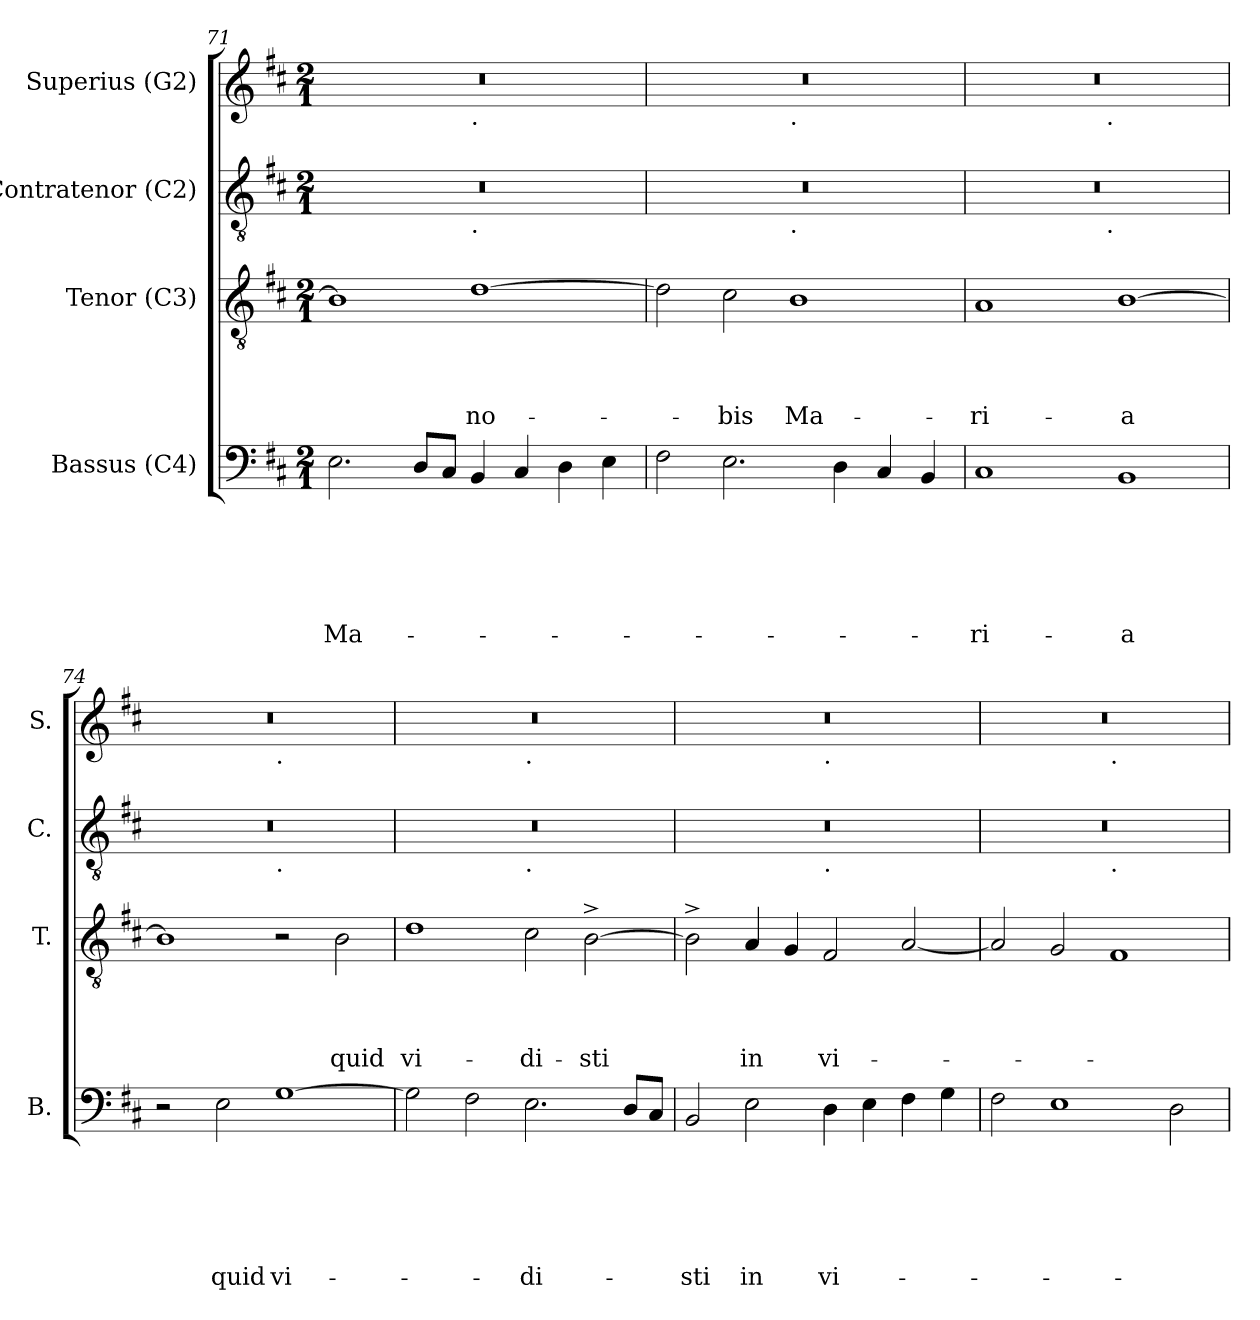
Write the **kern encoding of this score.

**kern	**text	**text	**text	**text	**text	**text	**kern	**text	**text	**text	**text	**kern	**kern
*part4	*part4	*part4	*part4	*part4	*part4	*part4	*part3	*part3	*part3	*part3	*part3	*part2	*part1
*staff4	*staff4	*staff4	*staff4	*staff4	*staff4	*staff4	*staff3	*staff3	*staff3	*staff3	*staff3	*staff2	*staff1
*I"Bassus (C4)	*	*	*	*	*	*	*I"Tenor (C3)	*	*	*	*	*I"Contratenor (C2)	*I"Superius (G2)
*I'B.	*	*	*	*	*	*	*I'T.	*	*	*	*	*I'C.	*I'S.
*clefF4	*	*	*	*	*	*	*clefGv2	*	*	*	*	*clefGv2	*clefG2
*k[f#c#]	*	*	*	*	*	*	*k[f#c#]	*	*	*	*	*k[f#c#]	*k[f#c#]
*D:	*	*	*	*	*	*	*D:	*	*	*	*	*D:	*D:
*M2/1	*	*	*	*	*	*	*M2/1	*	*	*	*	*M2/1	*M2/1
=71	=71	=71	=71	=71	=71	=71	=71	=71	=71	=71	=71	=71	=71
!	!	!	!	!	!	!LO:LY:b	!	!	!	!	!	!	!
*	*	*	*	*	*	*	*	*	*	*	*	*^	*^
2.E\	.	.	.	.	.	Ma-	1B]	.	.	.	.	0r	1ryy	0r	1ryy
8D/L	.	.	.	.	.	.	.	.	.	.	.	.	.	.	.
8C#/J	.	.	.	.	.	.	.	.	.	.	.	.	.	.	.
!	!	!	!	!	!	!	!	!	!	!	!	!	!	!	!LO:TX:b:t=.
!	!	!	!	!	!	!	!	!	!	!	!	!	!LO:TX:b:t=.	!	!
!	!	!	!	!	!	!	!	!	!	!	!LO:LY:b	!	!	!	!
4BB/	.	.	.	.	.	.	[>1d	.	.	.	no-	.	1ryy	.	1ryy
4C#/	.	.	.	.	.	.	.	.	.	.	.	.	.	.	.
4D\	.	.	.	.	.	.	.	.	.	.	.	.	.	.	.
4E\	.	.	.	.	.	.	.	.	.	.	.	.	.	.	.
=72	=72	=72	=72	=72	=72	=72	=72	=72	=72	=72	=72	=72	=72	=72	=72
2F#\	.	.	.	.	.	.	2d\]	.	.	.	.	0r	1ryy	0r	1ryy
!	!	!	!	!	!	!	!	!	!	!	!LO:LY:b	!	!	!	!
2.E\	.	.	.	.	.	.	2c#\	.	.	.	-bis	.	.	.	.
!	!	!	!	!	!	!	!	!	!	!	!	!	!	!	!LO:TX:b:t=.
!	!	!	!	!	!	!	!	!	!	!	!	!	!LO:TX:b:t=.	!	!
!	!	!	!	!	!	!	!	!	!	!	!LO:LY:b	!	!	!	!
.	.	.	.	.	.	.	1B	.	.	.	Ma-	.	1ryy	.	1ryy
4D\	.	.	.	.	.	.	.	.	.	.	.	.	.	.	.
4C#/	.	.	.	.	.	.	.	.	.	.	.	.	.	.	.
4BB/	.	.	.	.	.	.	.	.	.	.	.	.	.	.	.
=73	=73	=73	=73	=73	=73	=73	=73	=73	=73	=73	=73	=73	=73	=73	=73
!	!	!	!	!	!	!LO:LY:b	!	!	!	!	!LO:LY:b	!	!	!	!
1C#	.	.	.	.	.	-ri-	1A	.	.	.	-ri-	0r	2ryy	0r	2ryy
.	.	.	.	.	.	.	.	.	.	.	.	.	4...ryy	.	4...ryy
!	!	!	!	!	!	!	!	!	!	!	!	!	!	!	!LO:TX:b:t=.
!	!	!	!	!	!	!	!	!	!	!	!	!	!LO:TX:b:t=.	!	!
.	.	.	.	.	.	.	.	.	.	.	.	.	1ryy	.	1ryy
!	!	!	!	!	!	!LO:LY:b:rj	!	!	!	!	!LO:LY:b:rj	!	!	!	!
1BB	.	.	.	.	.	-a	[>1B	.	.	.	-a	.	.	.	.
.	.	.	.	.	.	.	.	.	.	.	.	.	32ryy	.	32ryy
!!LO:PB:g=z	!!
=74	=74	=74	=74	=74	=74	=74	=74	=74	=74	=74	=74	=74	=74	=74	=74
2r	.	.	.	.	.	.	1B]	.	.	.	.	0r	1ryy	0r	1ryy
!	!	!	!	!	!	!LO:LY:b	!	!	!	!	!	!	!	!	!
2E\	.	.	.	.	.	quid	.	.	.	.	.	.	.	.	.
!	!	!	!	!	!	!	!	!	!	!	!	!	!	!	!LO:TX:b:t=.
!	!	!	!	!	!	!	!	!	!	!	!	!	!LO:TX:b:t=.	!	!
!	!	!	!	!	!	!LO:LY:b	!	!	!	!	!	!	!	!	!
[>1G	.	.	.	.	.	vi-	2r	.	.	.	.	.	1ryy	.	1ryy
!	!	!	!	!	!	!	!	!	!	!	!LO:LY:b	!	!	!	!
.	.	.	.	.	.	.	2B\	.	.	.	quid	.	.	.	.
=75	=75	=75	=75	=75	=75	=75	=75	=75	=75	=75	=75	=75	=75	=75	=75
!	!	!	!	!	!	!	!	!	!	!	!LO:LY:b	!	!	!	!
2G\]	.	.	.	.	.	.	1d	.	.	.	vi-	0r	1ryy	0r	1ryy
2F#\	.	.	.	.	.	.	.	.	.	.	.	.	.	.	.
!	!	!	!	!	!	!	!	!	!	!	!	!	!	!	!LO:TX:b:t=.
!	!	!	!	!	!	!	!	!	!	!	!	!	!LO:TX:b:t=.	!	!
!	!	!	!	!	!	!LO:LY:b	!	!	!	!	!LO:LY:b	!	!	!	!
2.E\	.	.	.	.	.	-di-	2c#\	.	.	.	-di-	.	1ryy	.	1ryy
!	!	!	!	!	!	!	!	!	!	!	!LO:LY:b	!	!	!	!
.	.	.	.	.	.	.	[>2B^>\	.	.	.	-sti	.	.	.	.
8D/L	.	.	.	.	.	.	.	.	.	.	.	.	.	.	.
8C#/J	.	.	.	.	.	.	.	.	.	.	.	.	.	.	.
=76	=76	=76	=76	=76	=76	=76	=76	=76	=76	=76	=76	=76	=76	=76	=76
!	!	!	!	!	!	!LO:LY:b	!	!	!	!	!	!	!	!	!
2BB/	.	.	.	.	.	-sti	2B^>\]	.	.	.	.	0r	1ryy	0r	1ryy
!	!	!	!	!	!	!LO:LY:b	!	!	!	!	!LO:LY:b	!	!	!	!
2E\	.	.	.	.	.	in	4A/	.	.	.	in	.	.	.	.
.	.	.	.	.	.	.	4G/	.	.	.	.	.	.	.	.
!	!	!	!	!	!	!	!	!	!	!	!	!	!	!	!LO:TX:b:t=.
!	!	!	!	!	!	!	!	!	!	!	!	!	!LO:TX:b:t=.	!	!
!	!	!	!	!	!	!LO:LY:b	!	!	!	!	!LO:LY:b	!	!	!	!
4D\	.	.	.	.	.	vi-	2F#/	.	.	.	vi-	.	1ryy	.	1ryy
4E\	.	.	.	.	.	.	.	.	.	.	.	.	.	.	.
4F#\	.	.	.	.	.	.	[<2A/	.	.	.	.	.	.	.	.
4G\	.	.	.	.	.	.	.	.	.	.	.	.	.	.	.
=77	=77	=77	=77	=77	=77	=77	=77	=77	=77	=77	=77	=77	=77	=77	=77
2F#\	.	.	.	.	.	.	2A/]	.	.	.	.	0r	1ryy	0r	1ryy
1E	.	.	.	.	.	.	2G/	.	.	.	.	.	.	.	.
!	!	!	!	!	!	!	!	!	!	!	!	!	!	!	!LO:TX:b:t=.
!	!	!	!	!	!	!	!	!	!	!	!	!	!LO:TX:b:t=.	!	!
.	.	.	.	.	.	.	1F#	.	.	.	.	.	1ryy	.	1ryy
2D\	.	.	.	.	.	.	.	.	.	.	.	.	.	.	.
*	*	*	*	*	*	*	*	*	*	*	*	*v	*v	*	*
*	*	*	*	*	*	*	*	*	*	*	*	*	*v	*v
=	=	=	=	=	=	=	=	=	=	=	=	=	=
*-	*-	*-	*-	*-	*-	*-	*-	*-	*-	*-	*-	*-	*-
